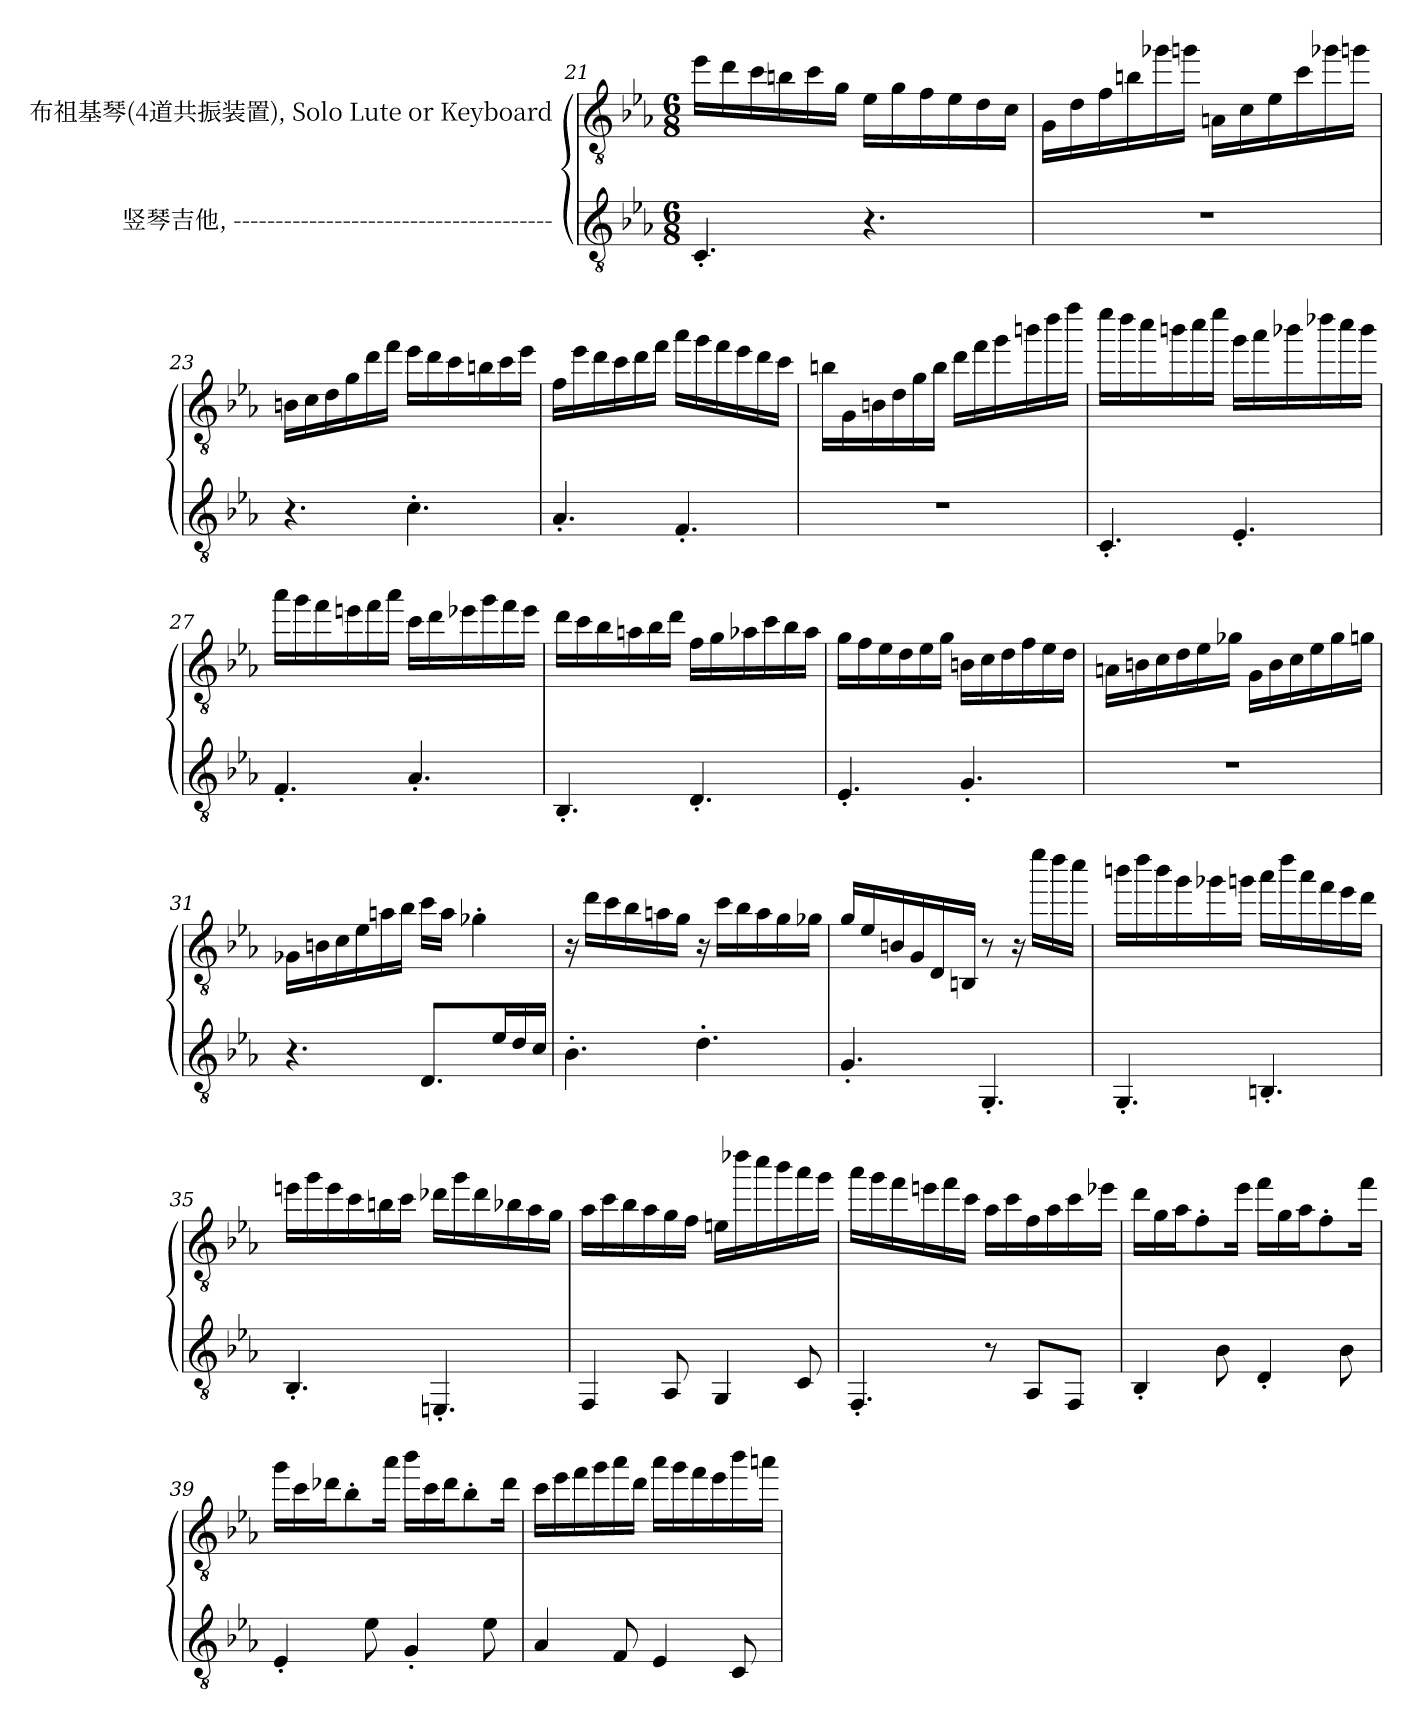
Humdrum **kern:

**kern	**kern
*part2	*part1
*staff2	*staff1
*I"竖琴吉他, --------------------------------------	*I"布祖基琴(4道共振装置), Solo Lute or Keyboard
*clefGv2	*clefGv2
*k[b-e-a-]	*k[b-e-a-]
*M6/8	*M6/8
=21	=21
4.C'/	16ee-\LL
.	16dd\
.	16cc\
.	16bn\
.	16cc\
.	16g\JJ
4.r	16e-\LL
.	16g\
.	16f\
.	16e-\
.	16d\
.	16c\JJ
!!LO:LB:g=z
=22	=22
2.r	16G\LL
.	16d\
.	16f\
.	16bn\
.	16gg-X\
.	16ggn\JJ
.	16An\LL
.	16c\
.	16e-\
.	16cc\
.	16gg-X\
.	16ggn\JJ
=23	=23
4.r	16Bn\LL
.	16c\
.	16d\
.	16g\
.	16dd\
.	16ff\JJ
4.c'\	16ee-\LL
.	16dd\
.	16cc\
.	16bn\
.	16cc\
.	16ee-\JJ
!!LO:PB:g=z
=24	=24
4.A-'/	16f\LL
.	16ee-\
.	16dd\
.	16cc\
.	16dd\
.	16ff\JJ
4.F'/	16aa-\LL
.	16gg\
.	16ff\
.	16ee-\
.	16dd\
.	16cc\JJ
=25	=25
2.r	16bn\LL
.	16G\
.	16Bn\
.	16d\
.	16g\
.	16b\JJ
.	16dd\LL
.	16ff\
.	16gg\
.	16bbn\
.	16ddd\
.	16fff\JJ
!!LO:LB:g=z
=26	=26
4.C'/	16eee-\LL
.	16ddd\
.	16ccc\
.	16bbn\
.	16ccc\
.	16eee-\JJ
4.E-'/	16gg\LL
.	16aa-\
.	16bb-X\
.	16ddd-X\
.	16ccc\
.	16bb-\JJ
=27	=27
4.F'/	16aa-\LL
.	16gg\
.	16ff\
.	16een\
.	16ff\
.	16aa-\JJ
4.A-'/	16cc\LL
.	16dd\
.	16ee-X\
.	16gg\
.	16ff\
.	16ee-\JJ
!!LO:LB:g=z
=28	=28
4.BB-'/	16dd\LL
.	16cc\
.	16b-\
.	16an\
.	16b-\
.	16dd\JJ
4.D'/	16f\LL
.	16g\
.	16a-X\
.	16cc\
.	16b-\
.	16a-\JJ
=29	=29
4.E-'/	16g\LL
.	16f\
.	16e-\
.	16d\
.	16e-\
.	16g\JJ
4.G'/	16Bn\LL
.	16c\
.	16d\
.	16f\
.	16e-\
.	16d\JJ
!!LO:LB:g=z
=30	=30
2.r	16An\LL
.	16Bn\
.	16c\
.	16d\
.	16e-\
.	16g-X\JJ
.	16G\LL
.	16B\
.	16c\
.	16e-\
.	16g-\
.	16gn\JJ
=31	=31
4.r	16G-X\LL
.	16Bn\
.	16c\
.	16e-\
.	16an\
.	16b-\JJ
8.D/L	16cc\LL
.	16a\JJ
.	4g-X'\
16e-/L	.
16d/	.
16c/JJ	.
!!LO:LB:g=z
=32	=32
4.B-'\	16r
.	16dd\LL
.	16cc\
.	16b-\
.	16an\
.	16g\JJ
4.d'\	16r
.	16cc\LL
.	16b-\
.	16a\
.	16g\
.	16g-X\JJ
=33	=33
4.G'/	16g/LL
.	16e-/
.	16Bn/
.	16G/
.	16D/
.	16BBn/JJ
4.GG'/	8r
.	16r
.	16eee-\LL
.	16ddd\
.	16ccc\JJ
!!LO:LB:g=z
=34	=34
4.GG'/	16bbn\LL
.	16ddd\
.	16bb\
.	16gg\
.	16gg-X\
.	16ggn\JJ
4.BBn'/	16aa-\LL
.	16ddd\
.	16aa-\
.	16ff\
.	16ee-\
.	16dd\JJ
=35	=35
4.BB-'/	16een\LL
.	16gg\
.	16ee\
.	16cc\
.	16bn\
.	16cc\JJ
4.EEn'/	16dd-X\LL
.	16gg\
.	16dd-\
.	16b-X\
.	16a-\
.	16g\JJ
!!LO:PB:g=z
=36	=36
4FF/	16a-\LL
.	16cc\
.	16b-\
.	16a-\
8AA-/	16g\
.	16f\JJ
4GG/	16en\LL
.	16ddd-X\
.	16ccc\
.	16bb-\
8C/	16aa-\
.	16gg\JJ
=37	=37
4.FF'/	16aa-\LL
.	16gg\
.	16ff\
.	16een\
.	16ff\
.	16cc\JJ
8r	16a-\LL
.	16cc\
8AA-/L	16f\
.	16a-\
8FF/J	16cc\
.	16ee-X\JJ
!!LO:LB:g=z
=38	=38
4BB-'/	16dd\LL
.	16g\
.	16a-\J
.	8f'\
8B-\	.
.	16ee-\Jk
4D'/	16ff\LL
.	16g\
.	16a-\J
.	8f'\
8B-\	.
.	16ff\Jk
=39	=39
4E-'/	16gg\LL
.	16cc\
.	16dd-X\J
.	8b-'\
8e-\	.
.	16aa-\Jk
4G'/	16bb-\LL
.	16cc\
.	16dd-\J
.	8b-'\
8e-\	.
.	16dd-\Jk
=40	=40
4A-/	16cc\LL
.	16ee-\
.	16ff\
.	16gg\
8F/	16aa-\
.	16dd\JJ
4E-/	16aa-\LL
.	16gg\
.	16ff\
.	16ee-\
8C/	16bb-\
.	16aan\JJ
=	=
*-	*-
